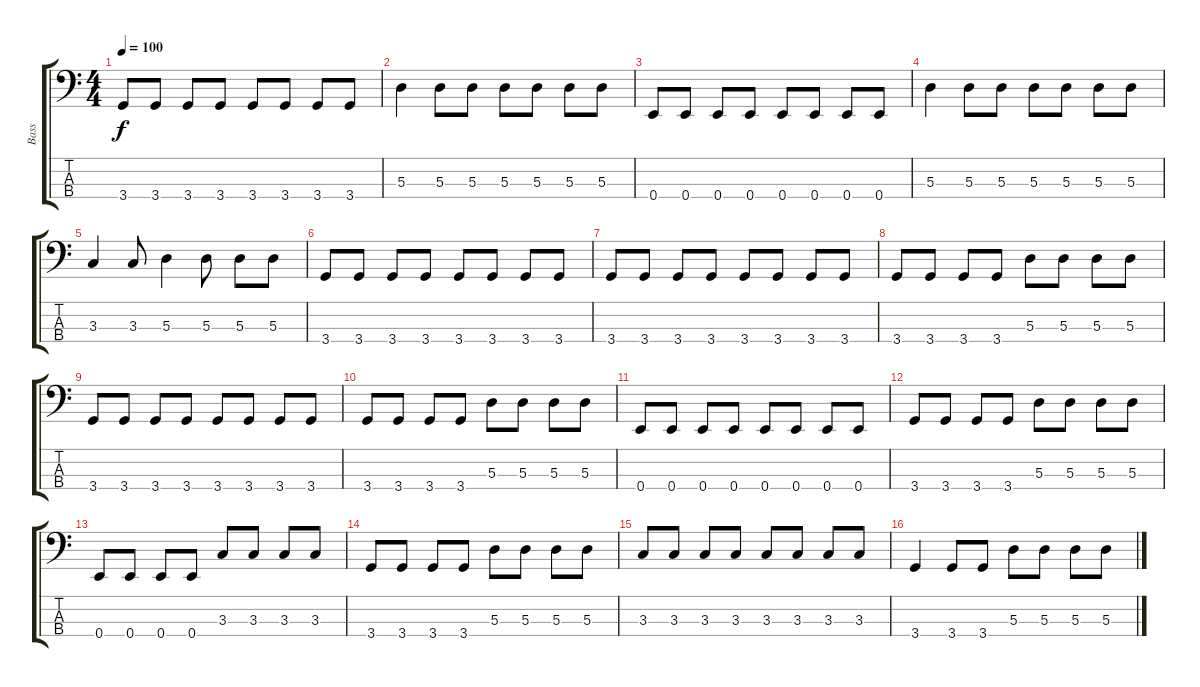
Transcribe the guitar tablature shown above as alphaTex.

\track ("Bass" "Bass") {instrument electricbassfinger}
\staff {score tabs}
\tuning (G2 D2 A1 E1) {hide}
\ts (4 4)
\tempo 100
\clef f4
\ks c
3.4.8{dy f} 3.4.8 3.4.8 3.4.8 3.4.8 3.4.8 3.4.8 3.4.8 |
5.3.4 5.3.8 5.3.8 5.3.8 5.3.8 5.3.8 5.3.8 |
0.4.8 0.4.8 0.4.8 0.4.8 0.4.8 0.4.8 0.4.8 0.4.8 |
5.3.4 5.3.8 5.3.8 5.3.8 5.3.8 5.3.8 5.3.8 |
3.3.4 3.3.8 5.3.4 5.3.8 5.3.8 5.3.8 |
3.4.8 3.4.8 3.4.8 3.4.8 3.4.8 3.4.8 3.4.8 3.4.8 |
3.4.8 3.4.8 3.4.8 3.4.8 3.4.8 3.4.8 3.4.8 3.4.8 |
3.4.8 3.4.8 3.4.8 3.4.8 5.3.8 5.3.8 5.3.8 5.3.8 |
3.4.8 3.4.8 3.4.8 3.4.8 3.4.8 3.4.8 3.4.8 3.4.8 |
3.4.8 3.4.8 3.4.8 3.4.8 5.3.8 5.3.8 5.3.8 5.3.8 |
0.4.8 0.4.8 0.4.8 0.4.8 0.4.8 0.4.8 0.4.8 0.4.8 |
3.4.8 3.4.8 3.4.8 3.4.8 5.3.8 5.3.8 5.3.8 5.3.8 |
0.4.8 0.4.8 0.4.8 0.4.8 3.3.8 3.3.8 3.3.8 3.3.8 |
3.4.8 3.4.8 3.4.8 3.4.8 5.3.8 5.3.8 5.3.8 5.3.8 |
3.3.8 3.3.8 3.3.8 3.3.8 3.3.8 3.3.8 3.3.8 3.3.8 |
3.4.4 3.4.8 3.4.8 5.3.8 5.3.8 5.3.8 5.3.8
